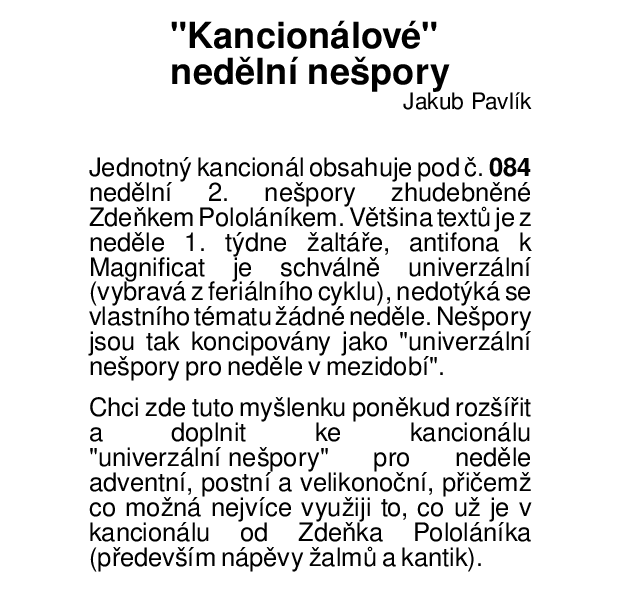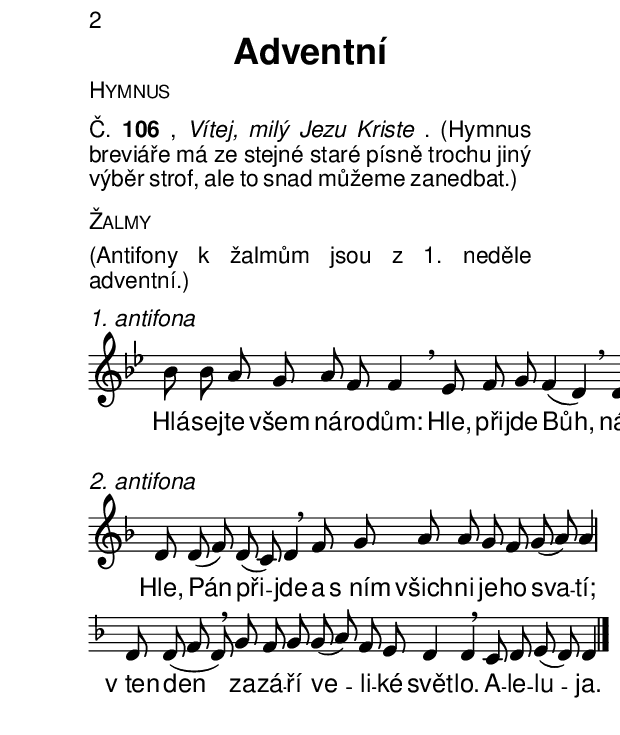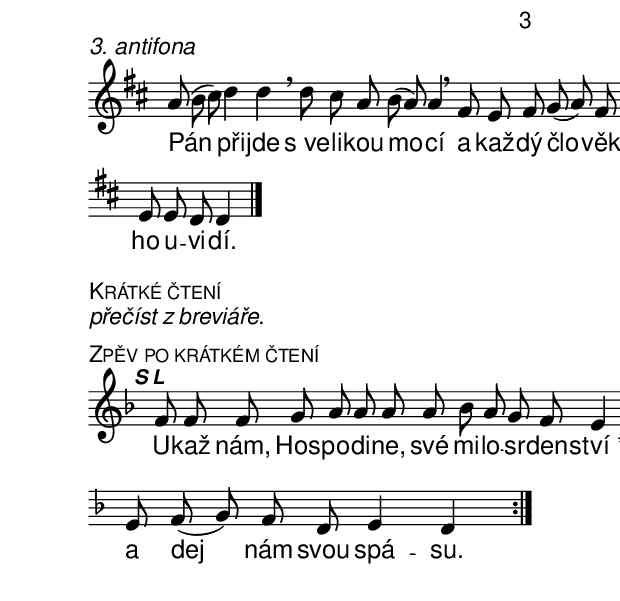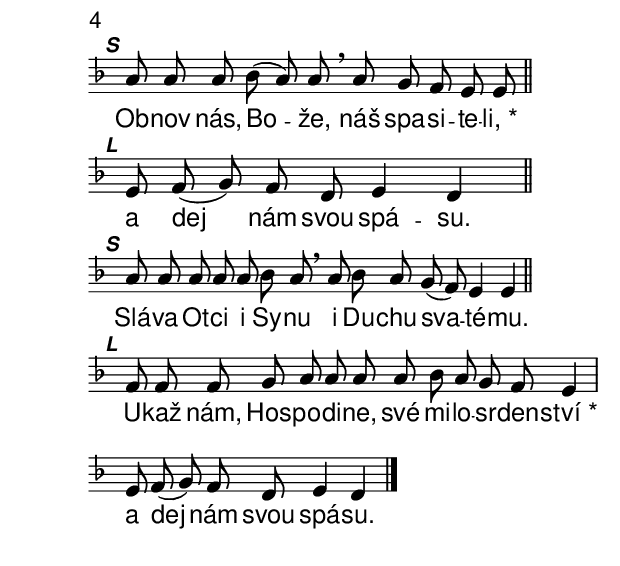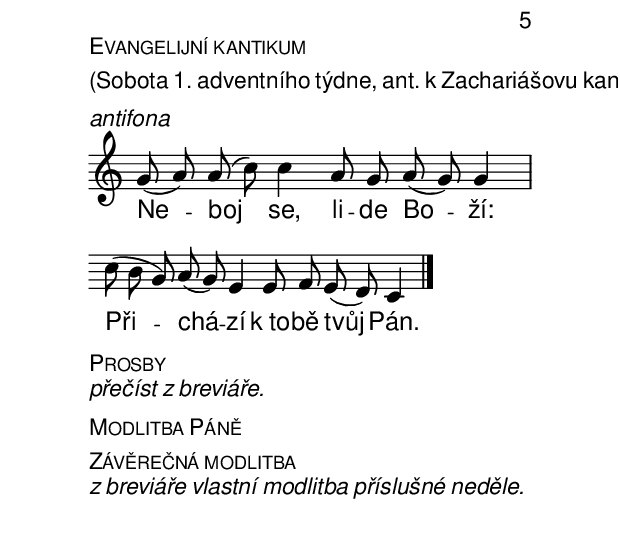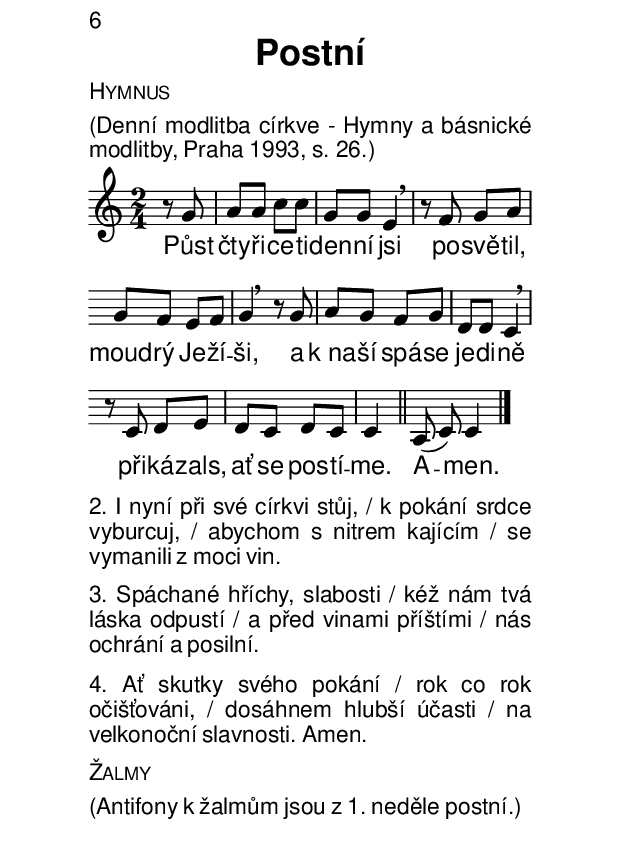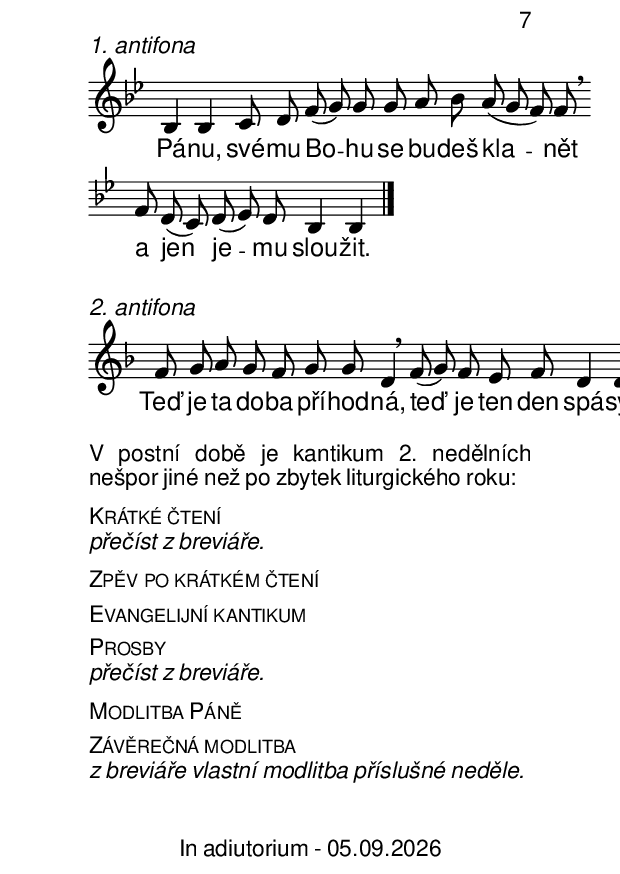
\version "2.15.40"

\include "spolecne.ly"
\include "dilyresponsorii.ly"

\header {
  title = \markup\column{ "\"Kancionálové\"" "nedělní nešpory" } 
  composer = "Jakub Pavlík"
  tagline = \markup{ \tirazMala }
}

myStaffSize = #16
#(set-global-staff-size myStaffSize)

\paper {
  #(set-paper-size "a6")
  
  % Bezpatkovy font jako v kancionalu
  #(define fonts
    (make-pango-font-tree 
                          "Helvetica"
                          "Helvetica"
                          "Courier"
     (/ myStaffSize 20)))
  
  scoreTitleMarkup = \markup\italic{ 
    \fromproperty #'header:quid 
  }
}

\layout {
  indent = 0\cm
  short-indent = 0\cm
  
  \context {
    \Staff
    \remove Custos_engraver % pridano ve spolecne.ly
  }
}

%% nadpisy oddilu
Hymnus = \markup\smallCaps{Hymnus}
Zalmy = \markup\smallCaps{Žalmy}
Cteni = \markup\column{
  \line\smallCaps{Krátké čtení}
  \line\italic{přečíst z breviáře.}
}
Responsorium = \markup\smallCaps{Zpěv po krátkém čtení}
Magnificat = \markup\smallCaps{Evangelijní kantikum}
Prosby = \markup\column{
  \line{\smallCaps{Prosby}}
  \line{\italic{přečíst z breviáře.}}
}
OtceNas = \markup\smallCaps{Modlitba Páně}
Modlitba = \markup\column{
  \line{\smallCaps{Závěrečná modlitba}}
  \line{\italic{z breviáře vlastní modlitba příslušné neděle.}}
}

%% "hudebni nastaveni" antifon podle napevu zalmu v kancionalu
antI = { \key bes \major }
antII = { \key d \minor }
antIII = { \key d \major }
antIIIpostni = {} % musim napev kantika slozit sam
antMagnificat = { \key c \major }

%% v kancionalu zavedene znacky, kdo co ma zpivat
znSchola = \markup\small\bold\italic{S}
znLid = \markup\small\bold\italic{L}

choralniRezimKancional = {
  % nepsat predznamenani tempa (neni tempo)
  \override Score.TimeSignature #'stencil = ##f
  
  % nedelat taktove cary    
  \cadenzaOn
  
  % vzdycky vypsat becka
  \accidentalStyle "forget"
}

\markup\justify\large{
  \vspace #2
  Jednotný kancionál obsahuje pod č. \bold{084} nedělní 2. nešpory zhudebněné Zdeňkem
  Pololáníkem. Většina textů je z neděle 1. týdne žaltáře,
  antifona k Magnificat je schválně univerzální
  (vybravá z feriálního cyklu), nedotýká se vlastního
  tématu žádné neděle. Nešpory jsou tak koncipovány jako "\"univerzální"
  nešpory pro neděle v "mezidobí\"."
}
\markup\justify\large{
  Chci zde tuto myšlenku poněkud rozšířit a doplnit
  ke kancionálu "\"univerzální nešpory\"" pro neděle adventní, postní a velikonoční,
  přičemž co možná nejvíce využiji to, co už je v kancionálu
  od Zdeňka Pololáníka (především nápěvy žalmů a kantik).
}

\bookpart {
  \header {
    title = "Adventní"
    composer = "" % ne ze bych ty zpevy neslozil, ale staci, ze je to napsano
    % na titulni strance.
  }
  
  \markup\Hymnus
  
  \markup\justify{
    Č. \bold{106}, \italic{Vítej, milý Jezu Kriste}.
    (Hymnus breviáře má ze stejné staré písně trochu jiný výběr strof,
    ale to snad můžeme zanedbat.)
  }
  
  \markup\Zalmy
  
  %{ VZOR:
     
  \score {
    \relative c' {
      \choralniRezimKancional
      
    }
    \addlyrics {
      
    }
    \header {
      quid = ". antifona"
      psalmus = ""
      id = ""
    }
  }
  %}
  
  \markup\justify{
    (Antifony k žalmům jsou z 1. neděle adventní.)
  }
  
  \score {
    \relative c'' {
      \choralniRezimKancional
      \antI
      bes8 bes a g a f f4 \breathe es8 f g f4( d) \breathe
      d8 c bes bes \bar "|."
    }
    \addlyrics {
      Hlá -- sej -- te všem ná -- ro -- dům:
      Hle, při -- jde Bůh, náš Spa -- si -- tel.
    }
    \header {
      quid = "1. antifona"
      psalmus = "Žalm 110"
      id = ""
    }
  }
  
  \score {
    \relative c' {
      \choralniRezimKancional
      \antII
      d8 d( f) d( c) d4 \breathe 
      f8 g a a g f g( a) a4 \bar "|"
      d,8 d( f d) \breathe g f g g( a) f e d4 d \breathe
      c8 d e( d) d4 \bar "|."
    }
    \addlyrics {
      Hle, Pán při -- jde 
      a s_ním všich -- ni je -- ho sva -- tí;
      v_ten den za -- zá -- ří ve -- li -- ké svět -- lo.
      A -- le -- lu -- ja.
    }
    \header {
      quid = "2. antifona"
      psalmus = "Žalm 114"
      id = ""
    }
  }
  
  \score {
    \relative c'' {
      \choralniRezimKancional
      \antIII
      a8( b cis) d4 d \breathe d8 cis a b( a) a4 \breathe
      fis8 e fis g( a) fis \bar "" e e d d4 \bar "|."
    }
    \addlyrics {
      Pán při -- jde s_ve -- li -- kou mo -- cí
      a kaž -- dý člo -- věk ho u -- vi -- dí.
    }
    \header {
      quid = "3. antifona"
      psalmus = "kantikum Zj 19"
      id = ""
    }
  }
  
  \markup\Cteni
  
  \markup\Responsorium
  
  \score {
    \relative c' {
      \choralniRezimKancional
      \key d \minor
      
      % R
      \mark\markup{\znSchola \znLid}
      \repeat volta 2 { 
        f8 f f g a a a a bes a g f e4 \bar "|" 
        e8 f( g) f d e4 d
      }
      % V
      \mark\markup{\znSchola} 
      a'8 a a bes( a) a \breathe a g f e e \bar "||"
      % R
      \mark\markup{\znLid} 
      e8 f( g) f d e4 d \bar "||"
      % Slava
      \mark\markup{\znSchola} 
      a'8 a a a a bes a \breathe a bes a g( f) e4 e \bar "||"
      % R
      \mark\markup{\znLid} 
      f8 f f g a a a a bes a g f e4 \bar "|" 
      e8 f( g) f d e4 d \bar "|."
    }
    \addlyrics {
      U -- kaž nám, Hos -- po -- di -- ne, své mi -- lo -- sr -- den -- ství_*
      a dej nám svou spá -- su.
      Ob -- nov nás, Bo -- že, náš spa -- si -- te -- li,_*
      a dej nám svou spá -- su.
      \textRespDoxologie
      U -- kaž nám, Hos -- po -- di -- ne, své mi -- lo -- sr -- den -- ství_*
      a dej nám svou spá -- su.
    }
    \header {
      quid = ""
      id = ""
    }
  }
  
  \pageBreak % ZLOM
  
  \markup\Magnificat
  
  \markup{(Sobota 1. adventního týdne, ant. k Zachariášovu kantiku.)}
  
  \score {
    \relative c'' {
      \choralniRezimKancional
      \antMagnificat
      g8( a) a( c) c4 a8 g a( g) g4 \bar "|"
      c8( b g) a( g) e4 e8 f e( d) c4 \bar "|."
    }
    \addlyrics {
      Ne -- boj se, li -- de Bo -- ží:
      Při -- chá -- zí k_to -- bě tvůj Pán.
      A -- le -- lu -- ja.
    }
    \header {
      quid = "antifona"
      psalmus = ""
      id = ""
    }
  }
  
  \markup\Prosby
  
  \markup\OtceNas
  
  \markup\Modlitba
}

\bookpart {
  \header {
    title = "Postní"
    composer = ""
  }
  
  \markup\Hymnus
  
  \markup\justify{(Denní modlitba církve - Hymny a básnické modlitby, Praha 1993, "s. 26.)"}
  
  \score {
    \relative c'' {
      % \choralniRezimKancional
      \time 2/4
      \partial 4
      r8 g8 a a c c g g e4 \breathe
      r8 f8 g a g f e f g4 \breathe \bar ""
      r8 g8 a g f g d d c4 \breathe
      r8 c8 d e d c d c c4 \bar "||" \cadenzaOn a8( c) c4 \bar "|."
    }
    \addlyrics {
      Půst čty -- ři -- ce -- ti -- den -- ní jsi
      po -- svě -- til, moud -- rý Je -- ží -- ši,
      a k_na -- ší spá -- se je -- di -- ně
      při -- ká -- zals, ať se pos -- tí -- me. A -- men.
    }
    \header {
      quid = ""
      psalmus = ""
      id = ""
    }
  }
  
  \markup\justify{
    2. I nyní při své církvi stůj, / k pokání srdce vyburcuj, /
    abychom s nitrem kajícím / se vymanili z moci vin.
  }
  \markup\justify{
    3. Spáchané hříchy, slabosti / kéž nám tvá láska odpustí /
    a před vinami příštími / nás ochrání a posilní.
  }
  \markup\justify{
    4. Ať skutky svého pokání / rok co rok očišťováni, /
    dosáhnem hlubší účasti / na velkonoční slavnosti. Amen.
  }
  
  \markup\Zalmy
  
  \markup\justify{
    (Antifony k žalmům jsou z 1. neděle postní.)
  }
  
  \score {
    \relative c' {
      \choralniRezimKancional
      \antI
      bes4 bes c8 d f( g) g g a bes a( g f) f \breathe \bar ""
      f8 d( c) d( es) d bes4 bes \bar "|."
    }
    \addlyrics {
      Pá -- nu, své -- mu Bo -- hu se bu -- deš kla -- nět
      a jen je -- mu slou -- žit.
    }
    \header {
      quid = "1. antifona"
      psalmus = ""
      id = ""
    }
  }
  
  \score {
    \relative c' {
      \choralniRezimKancional
      \antII
      f8 g a g f g g d4 \breathe f8( g) f e f d4 d \bar "|."
    }
    \addlyrics {
      Teď je ta do -- ba pří -- hod -- ná,
      teď je ten den spá -- sy.
    }
    \header {
      quid = "2. antifona"
      psalmus = ""
      id = ""
    }
  }
  
  \score {
    \relative c' {
      \choralniRezimKancional
      \antIII
    }
    \addlyrics {
      Hle, jde -- me vzhů -- ru do Je -- ru -- za -- lé -- ma
      a tam se spl -- ní všech -- no,
      co je psá -- no o Sy -- nu člo -- vě -- ka.
    }
    \header {
      quid = "3. antifona"
      psalmus = ""
      id = ""
    }
  }
  
  \markup\justify{
    V postní době je kantikum 2. nedělních nešpor jiné než
    po zbytek liturgického roku:
  }
  
  \score {
    \relative c' {
      \choralniRezimKancional
      
    }
    \addlyrics {
      
    }
    \header {
      quid = "kantikum 1 Petr 2,21-24"
      psalmus = ""
      id = ""
    }
  }
  
  \markup\Cteni
  
  \markup\Responsorium
  
  \markup\Magnificat
  
  \score {
    \relative c' {
      \choralniRezimKancional
      \antMagnificat
    }
    \addlyrics {
      
    }
    \header {
      quid = "antifona"
      psalmus = ""
      id = ""
    }
  }
  
  \markup\Prosby
  
  \markup\OtceNas
  
  \markup\Modlitba
}
